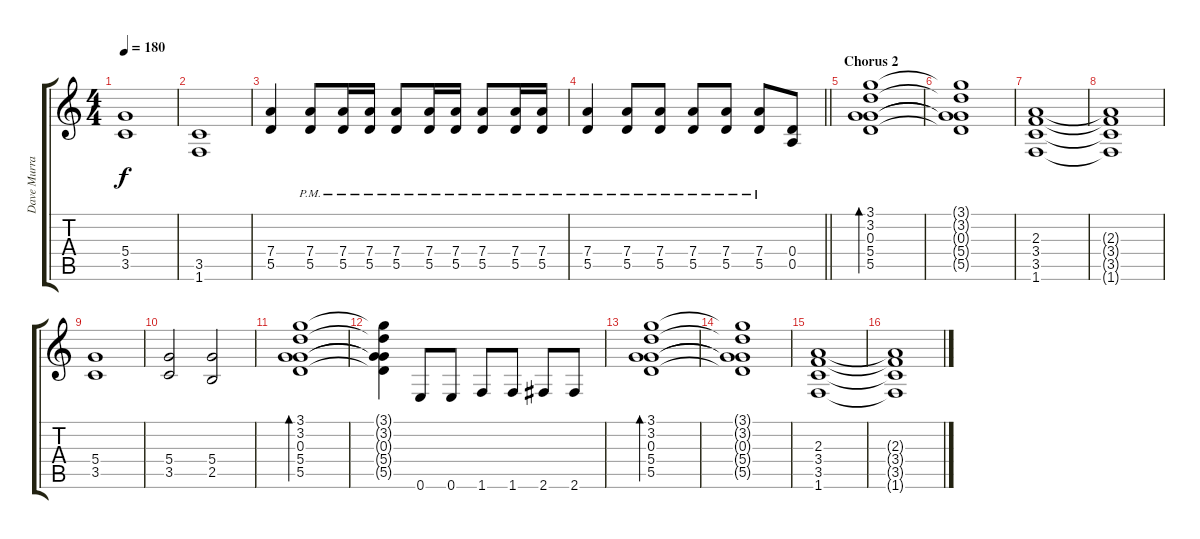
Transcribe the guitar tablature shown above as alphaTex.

\track ("Dave Murray" "Dave Murra") {instrument overdrivenguitar}
\staff {score tabs}
\tuning (E4 B3 G3 D3 A2 E2) {hide}
\ts (4 4)
\tempo 180
\clef g2
\ks c
(5.4 3.5).1{dy f} |
(3.5 1.6).1 |
(7.4 5.5).4 (7.4{pm} 5.5{pm}).8 (7.4{pm} 5.5{pm}).16 (7.4{pm} 5.5{pm}).16 (7.4{pm} 5.5{pm}).8 (7.4{pm} 5.5{pm}).16 (7.4{pm} 5.5{pm}).16 (7.4{pm} 5.5{pm}).8 (7.4{pm} 5.5{pm}).16 (7.4{pm} 5.5{pm}).16 |
\barLineRight lightlight
(7.4{pm} 5.5{pm}).4 (7.4{pm} 5.5{pm}).8 (7.4{pm} 5.5{pm}).8 (7.4{pm} 5.5{pm}).8 (7.4{pm} 5.5{pm}).8 (7.4{pm} 5.5{pm}).8 (0.4 0.5).8 |
\section ("" "Chorus 2")
(3.1 3.2 0.3 5.4 5.5).1{bd 240} |
(3.1{t} 3.2{t} 0.3{t} 5.4{t} 5.5{t}).1 |
(2.3 3.4 3.5 1.6).1 |
(2.3{t} 3.4{t} 3.5{t} 1.6{t}).1 |
(5.4 3.5).1 |
(5.4 3.5).2 (5.4 2.5).2 |
(3.1 3.2 0.3 5.4 5.5).1{bd 240} |
(3.1{t} 3.2{t} 0.3{t} 5.4{t} 5.5{t}).4 0.6.8 0.6.8 1.6.8 1.6.8 2.6.8 2.6.8 |
(3.1 3.2 0.3 5.4 5.5).1{bd 240} |
(3.1{t} 3.2{t} 0.3{t} 5.4{t} 5.5{t}).1 |
(2.3 3.4 3.5 1.6).1 |
(2.3{t} 3.4{t} 3.5{t} 1.6{t}).1
